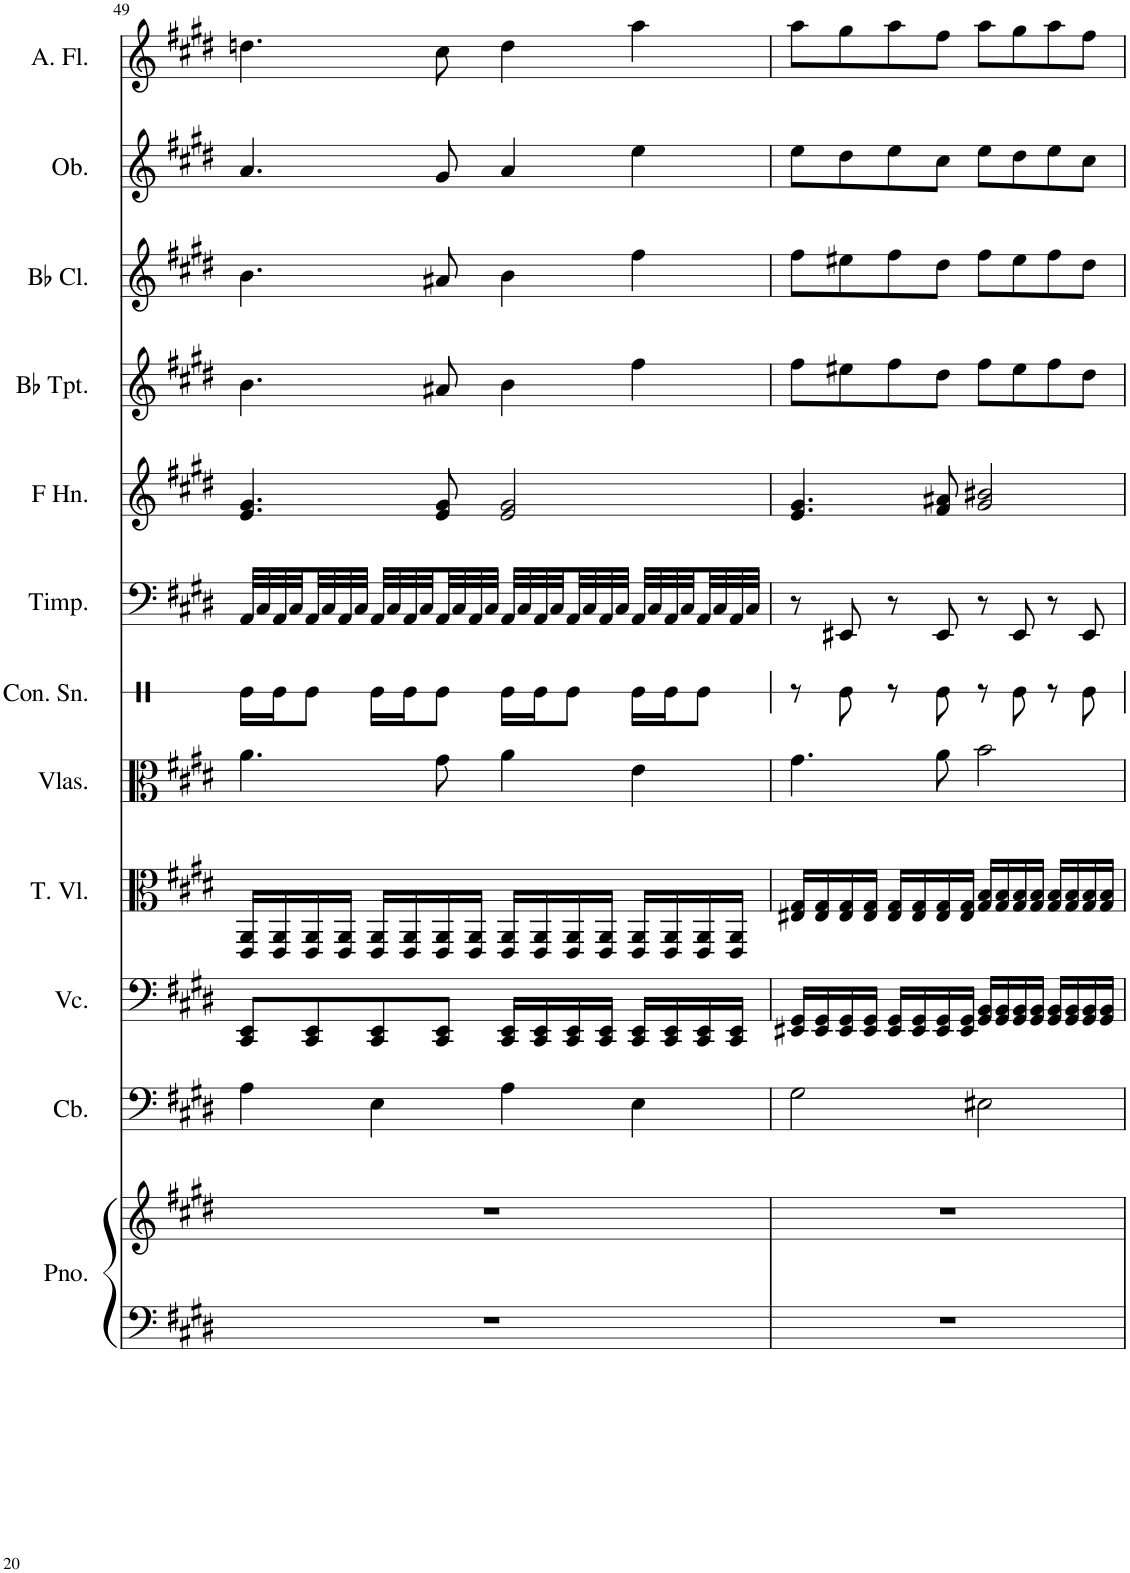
**kern	**kern	**kern	**kern	**kern	**kern	**kern	**kern	**kern	**kern	**kern	**kern	**kern
*part12	*part12	*part11	*part10	*part9	*part8	*part7	*part6	*part5	*part4	*part3	*part2	*part1
*staff13	*staff12	*staff11	*staff10	*staff9	*staff8	*staff7	*staff6	*staff5	*staff4	*staff3	*staff2	*staff1
*I"Piano, Pf.	*	*I"Contrabass, Cb.	*I"Violoncello, Vcl.	*I"Tenor Viol, Vla.	*I"Violas, Vl.I	*I"Concert Snare Drum, Perc.	*I"Timpani, Tp.	*I"Horn in F, Hn.	*I"Bb Trumpet, Tr.	*I"Bb Clarinet, Cl.	*I"Oboe, Ob.	*I"Alto Flute, Fl.
*I'Pno.	*	*I'Cb.	*I'Vc.	*I'T. Vl.	*I'Vlas.	*I'Con. Sn.	*I'Timp.	*I'F Hn.	*I'Bb Tpt.	*I'Bb Cl.	*I'Ob.	*I'A. Fl.
!!LO:PB:g=z
*clefF4	*clefG2	*clefF4	*clefF4	*clefC3	*clefC3	*clefX	*clefF4	*clefG2	*clefG2	*clefG2	*clefG2	*clefG2
*	*	*Trd7c12	*	*	*	*	*	*Trd4c7	*Trd1c2	*Trd1c2	*	*Trd3c5
*k[f#c#g#d#]	*k[f#c#g#d#]	*k[f#c#g#d#]	*k[f#c#g#d#]	*k[f#c#g#d#]	*k[f#c#g#d#]	*k[]	*k[f#c#g#d#]	*k[f#c#g#d#]	*k[f#c#g#d#]	*k[f#c#g#d#]	*k[f#c#g#d#]	*k[f#c#g#d#]
*M4/4	*M4/4	*M4/4	*M4/4	*M4/4	*M4/4	*M4/4	*M4/4	*M4/4	*M4/4	*M4/4	*M4/4	*M4/4
=49	=49	=49	=49	=49	=49	=49	=49	=49	=49	=49	=49	=49
1r	1r	4A\	8CC#/ 8EE/L	16EE/ 16AA/LL	4.a\	16Re\LL	32AA/LLL	4.e/ 4.g#/	4.b\	4.b\	4.a/	4.ddn\
.	.	.	.	.	.	.	32C#/	.	.	.	.	.
.	.	.	.	16EE/ 16AA/	.	16Re\J	32AA/	.	.	.	.	.
.	.	.	.	.	.	.	32C#/	.	.	.	.	.
.	.	.	8CC#/ 8EE/	16EE/ 16AA/	.	8Re\J	32AA/	.	.	.	.	.
.	.	.	.	.	.	.	32C#/	.	.	.	.	.
.	.	.	.	16EE/ 16AA/JJ	.	.	32AA/	.	.	.	.	.
.	.	.	.	.	.	.	32C#/JJJ	.	.	.	.	.
.	.	4E\	8CC#/ 8EE/	16EE/ 16AA/LL	.	16Re\LL	32AA/LLL	.	.	.	.	.
.	.	.	.	.	.	.	32C#/	.	.	.	.	.
.	.	.	.	16EE/ 16AA/	.	16Re\J	32AA/	.	.	.	.	.
.	.	.	.	.	.	.	32C#/	.	.	.	.	.
.	.	.	8CC#/ 8EE/J	16EE/ 16AA/	8g#\	8Re\J	32AA/	8e/ 8g#/	8a#X/	8a#X/	8g#/	8cc#\
.	.	.	.	.	.	.	32C#/	.	.	.	.	.
.	.	.	.	16EE/ 16AA/JJ	.	.	32AA/	.	.	.	.	.
.	.	.	.	.	.	.	32C#/JJJ	.	.	.	.	.
.	.	4A\	16CC#/ 16EE/LL	16EE/ 16AA/LL	4a\	16Re\LL	32AA/LLL	2e/ 2g#/	4b\	4b\	4a/	4dd\
.	.	.	.	.	.	.	32C#/	.	.	.	.	.
.	.	.	16CC#/ 16EE/	16EE/ 16AA/	.	16Re\J	32AA/	.	.	.	.	.
.	.	.	.	.	.	.	32C#/	.	.	.	.	.
.	.	.	16CC#/ 16EE/	16EE/ 16AA/	.	8Re\J	32AA/	.	.	.	.	.
.	.	.	.	.	.	.	32C#/	.	.	.	.	.
.	.	.	16CC#/ 16EE/JJ	16EE/ 16AA/JJ	.	.	32AA/	.	.	.	.	.
.	.	.	.	.	.	.	32C#/JJJ	.	.	.	.	.
.	.	4E\	16CC#/ 16EE/LL	16EE/ 16AA/LL	4e\	16Re\LL	32AA/LLL	.	4ff#\	4ff#\	4ee\	4aa\
.	.	.	.	.	.	.	32C#/	.	.	.	.	.
.	.	.	16CC#/ 16EE/	16EE/ 16AA/	.	16Re\J	32AA/	.	.	.	.	.
.	.	.	.	.	.	.	32C#/	.	.	.	.	.
.	.	.	16CC#/ 16EE/	16EE/ 16AA/	.	8Re\J	32AA/	.	.	.	.	.
.	.	.	.	.	.	.	32C#/	.	.	.	.	.
.	.	.	16CC#/ 16EE/JJ	16EE/ 16AA/JJ	.	.	32AA/	.	.	.	.	.
.	.	.	.	.	.	.	32C#/JJJ	.	.	.	.	.
=50	=50	=50	=50	=50	=50	=50	=50	=50	=50	=50	=50	=50
1r	1r	2G#\	16EE#X/ 16GG#/LL	16E#X/ 16G#/LL	4.g#\	8r	8r	4.e/ 4.g#/	8ff#\L	8ff#\L	8ee\L	8aa\L
.	.	.	16EE#/ 16GG#/	16E#/ 16G#/	.	.	.	.	.	.	.	.
.	.	.	16EE#/ 16GG#/	16E#/ 16G#/	.	8Re\	8EE#X/	.	8ee#X\	8ee#X\	8dd#\	8gg#\
.	.	.	16EE#/ 16GG#/JJ	16E#/ 16G#/JJ	.	.	.	.	.	.	.	.
.	.	.	16EE#/ 16GG#/LL	16E#/ 16G#/LL	.	8r	8r	.	8ff#\	8ff#\	8ee\	8aa\
.	.	.	16EE#/ 16GG#/	16E#/ 16G#/	.	.	.	.	.	.	.	.
.	.	.	16EE#/ 16GG#/	16E#/ 16G#/	8a\	8Re\	8EE#/	8f#/ 8a#X/	8dd#\J	8dd#\J	8cc#\J	8ff#\J
.	.	.	16EE#/ 16GG#/JJ	16E#/ 16G#/JJ	.	.	.	.	.	.	.	.
.	.	2E#X\	16GG#/ 16BB/LL	16G#/ 16B/LL	2b\	8r	8r	2g#/ 2b#X/	8ff#\L	8ff#\L	8ee\L	8aa\L
.	.	.	16GG#/ 16BB/	16G#/ 16B/	.	.	.	.	.	.	.	.
.	.	.	16GG#/ 16BB/	16G#/ 16B/	.	8Re\	8EE#/	.	8ee#\	8ee#\	8dd#\	8gg#\
.	.	.	16GG#/ 16BB/JJ	16G#/ 16B/JJ	.	.	.	.	.	.	.	.
.	.	.	16GG#/ 16BB/LL	16G#/ 16B/LL	.	8r	8r	.	8ff#\	8ff#\	8ee\	8aa\
.	.	.	16GG#/ 16BB/	16G#/ 16B/	.	.	.	.	.	.	.	.
.	.	.	16GG#/ 16BB/	16G#/ 16B/	.	8Re\	8EE#/	.	8dd#\J	8dd#\J	8cc#\J	8ff#\J
.	.	.	16GG#/ 16BB/JJ	16G#/ 16B/JJ	.	.	.	.	.	.	.	.
=	=	=	=	=	=	=	=	=	=	=	=	=
*-	*-	*-	*-	*-	*-	*-	*-	*-	*-	*-	*-	*-
